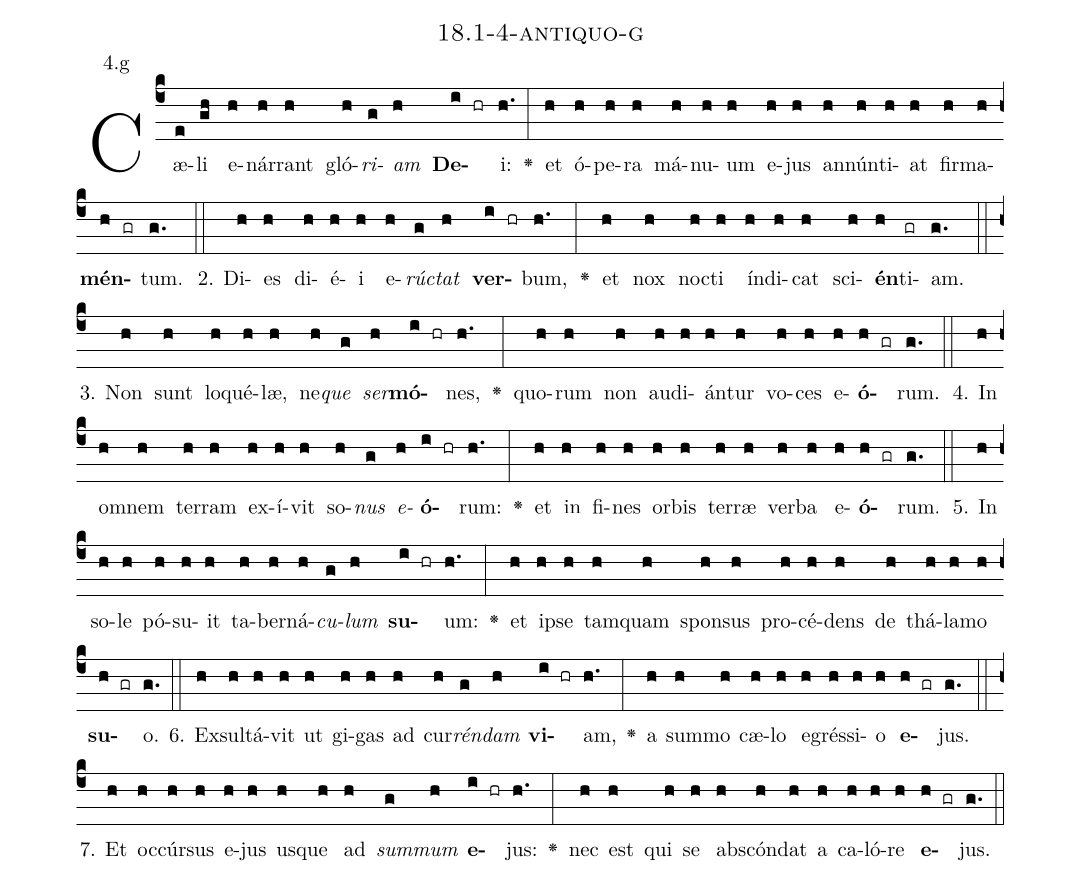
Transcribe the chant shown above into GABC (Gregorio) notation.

name: 18.1-4-antiquo-g;
annotation: 4.g;
%%
(c4)Cæ(e)li(gh) e(h)nár(h)rant(h) gló(h)<i>ri</i>(g)<i>am</i>(h) <b>De</b>(i hr)i:(h.) <v>\greheightstar</v>(:) et(h) ó(h)pe(h)ra(h) má(h)nu(h)um(h) e(h)jus(h) an(h)nún(h)ti(h)at(h) fir(h)ma(h)<b>mén</b>(h gr)tum.(g.) (::)
2. Di(h)es(h) di(h)é(h)i(h) e(h)<i>rúc</i>(g)<i>tat</i>(h) <b>ver</b>(i hr)bum,(h.) <v>\greheightstar</v>(:) et(h) nox(h) noc(h)ti(h) ín(h)di(h)cat(h) sci(h)<b>én</b>(h)ti(gr)am.(g.) (::)
3. Non(h) sunt(h) lo(h)qué(h)læ,(h) ne(h)<i>que</i>(g) <i>ser</i>(h)<b>mó</b>(i hr)nes,(h.) <v>\greheightstar</v>(:) quo(h)rum(h) non(h) au(h)di(h)án(h)tur(h) vo(h)ces(h) e(h)<b>ó</b>(h gr)rum.(g.) (::)
4. In(h) om(h)nem(h) ter(h)ram(h) ex(h)í(h)vit(h) so(h)<i>nus</i>(g) <i>e</i>(h)<b>ó</b>(i hr)rum:(h.) <v>\greheightstar</v>(:) et(h) in(h) fi(h)nes(h) or(h)bis(h) ter(h)ræ(h) ver(h)ba(h) e(h)<b>ó</b>(h gr)rum.(g.) (::)
5. In(h) so(h)le(h) pó(h)su(h)it(h) ta(h)ber(h)ná(h)<i>cu</i>(g)<i>lum</i>(h) <b>su</b>(i hr)um:(h.) <v>\greheightstar</v>(:) et(h) ip(h)se(h) tam(h)quam(h) spon(h)sus(h) pro(h)cé(h)dens(h) de(h) thá(h)la(h)mo(h) <b>su</b>(h gr)o.(g.) (::)
6. Ex(h)sul(h)tá(h)vit(h) ut(h) gi(h)gas(h) ad(h) cur(h)<i>rén</i>(g)<i>dam</i>(h) <b>vi</b>(i hr)am,(h.) <v>\greheightstar</v>(:) a(h) sum(h)mo(h) cæ(h)lo(h) e(h)grés(h)si(h)o(h) <b>e</b>(h gr)jus.(g.) (::)
7. Et(h) oc(h)cúr(h)sus(h) e(h)jus(h) us(h)que(h) ad(h) <i>sum</i>(g)<i>mum</i>(h) <b>e</b>(i hr)jus:(h.) <v>\greheightstar</v>(:) nec(h) est(h) qui(h) se(h) abs(h)cón(h)dat(h) a(h) ca(h)ló(h)re(h) <b>e</b>(h gr)jus.(g.) (::)
